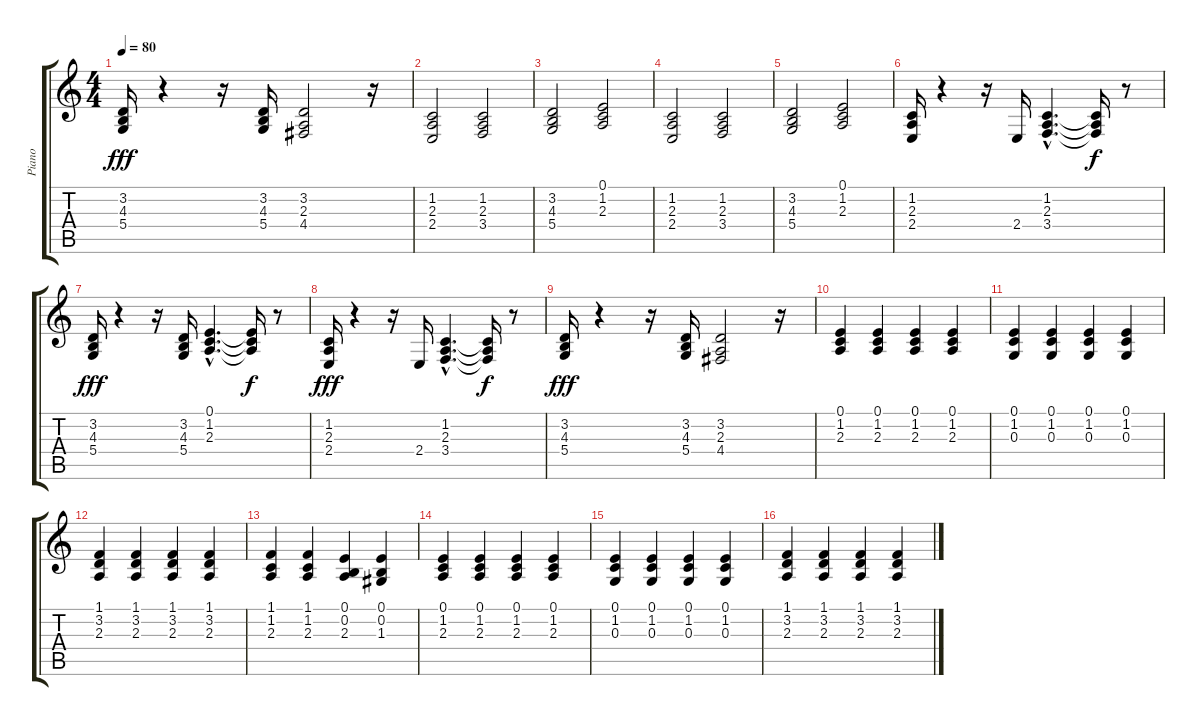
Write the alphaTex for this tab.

\track ("Piano" "Piano") {instrument acousticgrandpiano}
\staff {score tabs}
\tuning (E4 B3 G3 D3 A2 E2) {hide}
\ts (4 4)
\tempo 80
\clef g2
\ks c
(3.2 4.3 5.4).16{dy fff} r.4 r.16 (3.2 4.3 5.4).16 (3.2 2.3 4.4).2 r.16 |
(1.2 2.3 2.4).2 (1.2 2.3 3.4).2 |
(3.2 4.3 5.4).2 (0.1 1.2 2.3).2 |
(1.2 2.3 2.4).2 (1.2 2.3 3.4).2 |
(3.2 4.3 5.4).2 (0.1 1.2 2.3).2 |
(1.2 2.3 2.4).16 r.4 r.16 2.4.16 (1.2{hac} 2.3{hac} 3.4{hac}).4{d} (1.2{t} 2.3{t} 3.4{t}).16{dy f} r.8 |
(3.2 4.3 5.4).16{dy fff} r.4 r.16 (3.2 4.3 5.4).16 (0.1{hac} 1.2{hac} 2.3{hac}).4{d} (0.1{t} 1.2{t} 2.3{t}).16{dy f} r.8 |
(1.2 2.3 2.4).16{dy fff} r.4 r.16 2.4.16 (1.2{hac} 2.3{hac} 3.4{hac}).4{d} (1.2{t} 2.3{t} 3.4{t}).16{dy f} r.8 |
(3.2 4.3 5.4).16{dy fff} r.4 r.16 (3.2 4.3 5.4).16 (3.2 2.3 4.4).2 r.16 |
(0.1 1.2 2.3).4 (0.1 1.2 2.3).4 (0.1 1.2 2.3).4 (0.1 1.2 2.3).4 |
(0.1 1.2 0.3).4 (0.1 1.2 0.3).4 (0.1 1.2 0.3).4 (0.1 1.2 0.3).4 |
(1.1 3.2 2.3).4 (1.1 3.2 2.3).4 (1.1 3.2 2.3).4 (1.1 3.2 2.3).4 |
(1.1 1.2 2.3).4 (1.1 1.2 2.3).4 (0.1 0.2 2.3).4 (0.1 0.2 1.3).4 |
(0.1 1.2 2.3).4 (0.1 1.2 2.3).4 (0.1 1.2 2.3).4 (0.1 1.2 2.3).4 |
(0.1 1.2 0.3).4 (0.1 1.2 0.3).4 (0.1 1.2 0.3).4 (0.1 1.2 0.3).4 |
(1.1 3.2 2.3).4 (1.1 3.2 2.3).4 (1.1 3.2 2.3).4 (1.1 3.2 2.3).4
